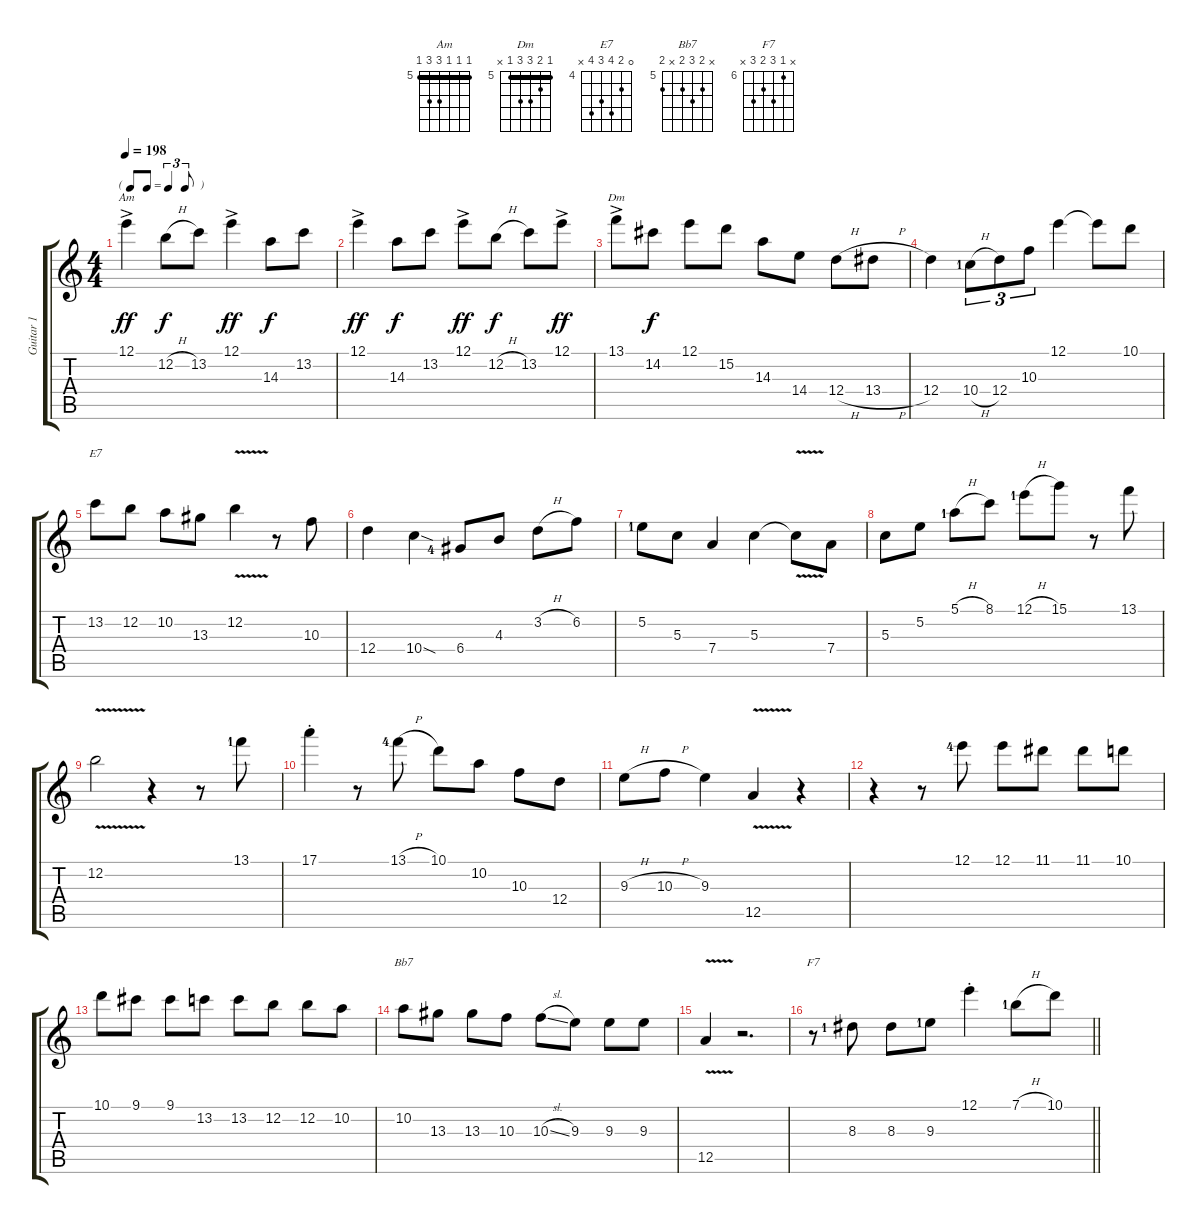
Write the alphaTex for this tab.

\track ("Guitar 1" "Guitar 1") {instrument acousticguitarnylon}
\staff {score tabs}
\tuning (E4 B3 G3 D3 A2 E2) {hide}
\chord ("Am" 5 5 5 7 7 5) {firstfret 5 barre 5}
\chord ("Dm" 5 6 7 7 5 x) {firstfret 5 barre 5}
\chord ("E7" 0 5 7 6 7 x) {firstfret 4}
\chord ("Bb7" x 6 7 6 x 6) {firstfret 5}
\chord ("F7" x 6 8 7 8 x) {firstfret 6}
\ts (4 4)
\tf triplet8th
\tempo 198
\clef g2
\ks c
12.1{ac}.4{ch "Am" dy ff} 12.2{h}.8{dy f} 13.2.8 12.1{ac}.4{dy ff} 14.3.8{dy f} 13.2.8 |
12.1{ac}.4{dy ff} 14.3.8{dy f} 13.2.8 12.1{ac}.8{dy ff} 12.2{h}.8{dy f} 13.2.8 12.1{ac}.8{dy ff} |
13.1{ac}.8{ch "Dm"} 14.2.8{dy f} 12.1.8 15.2.8 14.3.8 14.4.8 12.4{h}.8 13.4{h}.8 |
12.4.4 10.4{h lf 2}.8{tu (3 2)} 12.4.8{tu (3 2)} 10.3.8{tu (3 2)} 12.1.4 12.1{t}.8 10.1.8 |
13.2.8{ch "E7"} 12.2.8 10.2.8 13.3.8 12.2{v}.4 r.8 10.3.8 |
12.4.4 10.4{sod}.4 6.4{lf 5}.8 4.3.8 3.2{h}.8 6.2.8 |
5.2{lf 2}.8 5.3.8 7.4.4 5.3.4 5.3{v t}.8 7.4.8 |
5.3.8 5.2.8 5.1{h lf 2}.8 8.1.8 12.1{h lf 2}.8 15.1.8 r.8 13.1.8 |
12.2{v}.2 r.4 r.8 13.1{lf 2}.8 |
17.1{st}.4 r.8 13.1{h lf 5}.8 10.1.8 10.2.8 10.3.8 12.4.8 |
9.3{h}.8 10.3{h}.8 9.3.4 12.5{v}.4 r.4 |
r.4 r.8 12.1{lf 5}.8 12.1.8 11.1.8 11.1.8 10.1.8 |
10.1.8 9.1.8 9.1.8 13.2.8 13.2.8 12.2.8 12.2.8 10.2.8 |
10.2.8{ch "Bb7"} 13.3.8 13.3.8 10.3.8 10.3{sl}.8 9.3.8 9.3.8 9.3.8 |
12.5{v}.4 r.2{d} |
\barLineRight lightlight
r.8{ch "F7"} 8.3{lf 2}.8 8.3.8 9.3{lf 2}.8 12.1{st}.4 7.1{h lf 2}.8 10.1.8
